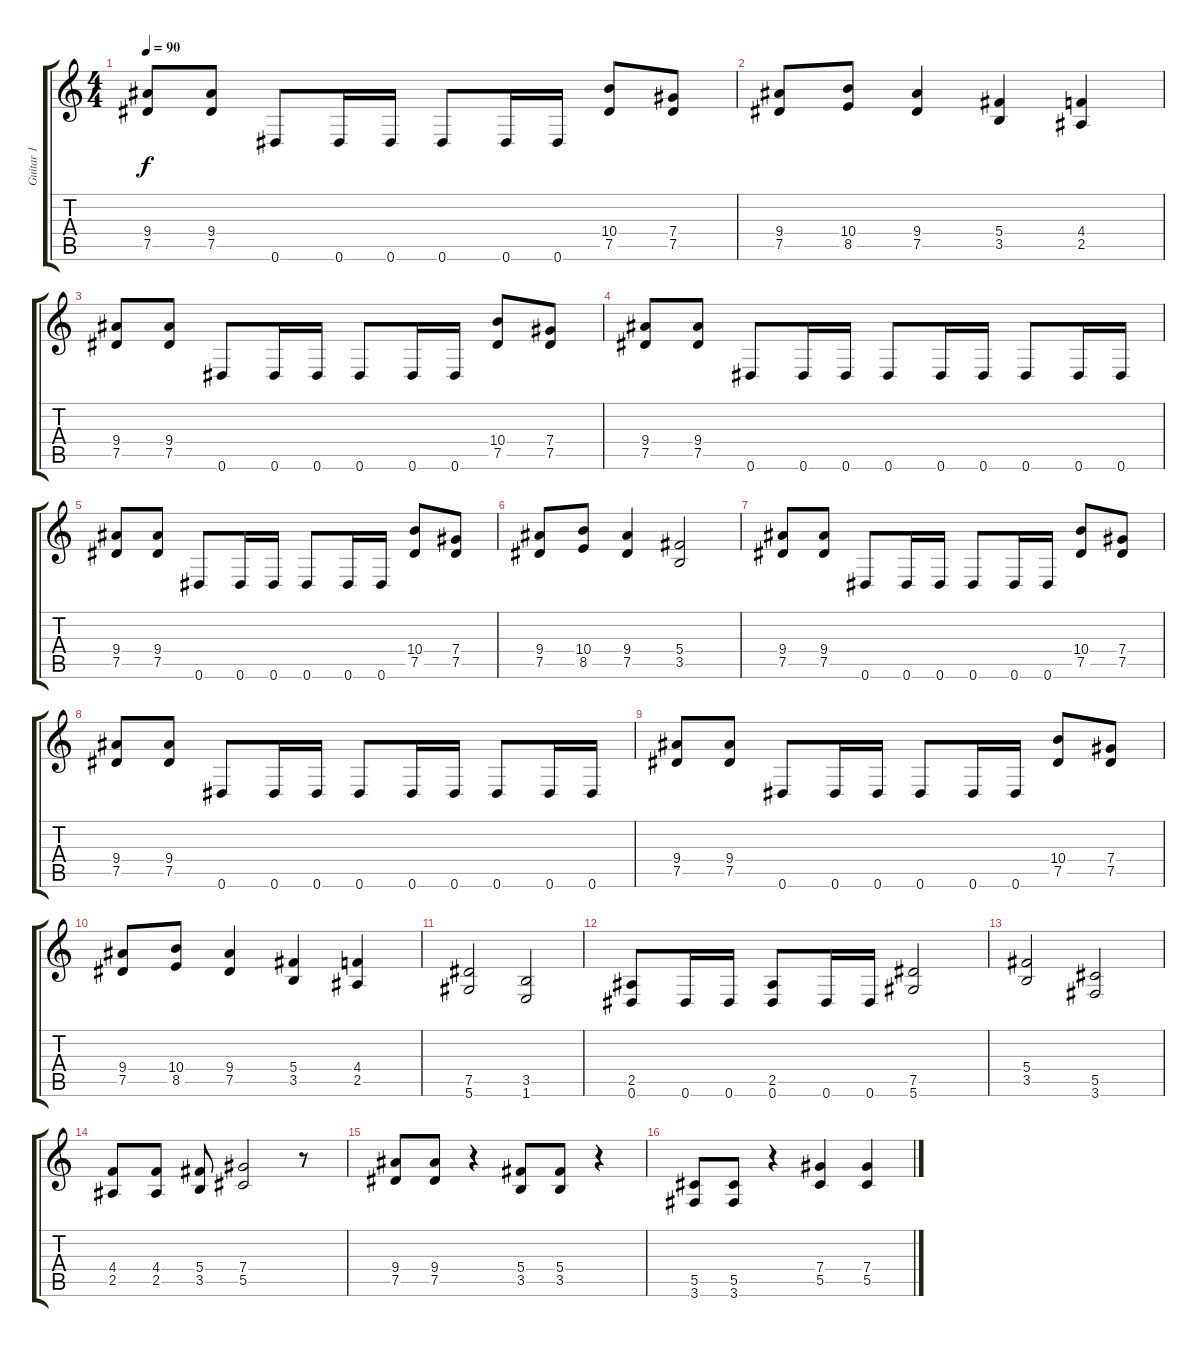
\track ("Guitar 1" "Guitar 1") {instrument distortionguitar}
\staff {score tabs}
\tuning (Eb4 Bb3 Gb3 Db3 Ab2 Eb2) {hide}
\ts (4 4)
\tempo 90
\clef g2
\ks c
(9.4 7.5).8{dy f} (9.4 7.5).8 0.6.8 0.6.16 0.6.16 0.6.8 0.6.16 0.6.16 (10.4 7.5).8 (7.4 7.5).8 |
(9.4 7.5).8 (10.4 8.5).8 (9.4 7.5).4 (5.4 3.5).4 (4.4 2.5).4 |
(9.4 7.5).8 (9.4 7.5).8 0.6.8 0.6.16 0.6.16 0.6.8 0.6.16 0.6.16 (10.4 7.5).8 (7.4 7.5).8 |
(9.4 7.5).8 (9.4 7.5).8 0.6.8 0.6.16 0.6.16 0.6.8 0.6.16 0.6.16 0.6.8 0.6.16 0.6.16 |
(9.4 7.5).8 (9.4 7.5).8 0.6.8 0.6.16 0.6.16 0.6.8 0.6.16 0.6.16 (10.4 7.5).8 (7.4 7.5).8 |
(9.4 7.5).8 (10.4 8.5).8 (9.4 7.5).4 (5.4 3.5).2 |
(9.4 7.5).8 (9.4 7.5).8 0.6.8 0.6.16 0.6.16 0.6.8 0.6.16 0.6.16 (10.4 7.5).8 (7.4 7.5).8 |
(9.4 7.5).8 (9.4 7.5).8 0.6.8 0.6.16 0.6.16 0.6.8 0.6.16 0.6.16 0.6.8 0.6.16 0.6.16 |
(9.4 7.5).8 (9.4 7.5).8 0.6.8 0.6.16 0.6.16 0.6.8 0.6.16 0.6.16 (10.4 7.5).8 (7.4 7.5).8 |
(9.4 7.5).8 (10.4 8.5).8 (9.4 7.5).4 (5.4 3.5).4 (4.4 2.5).4 |
(7.5 5.6).2 (3.5 1.6).2 |
(2.5 0.6).8 0.6.16 0.6.16 (2.5 0.6).8 0.6.16 0.6.16 (7.5 5.6).2 |
(5.4 3.5).2 (5.5 3.6).2 |
(4.4 2.5).8 (4.4 2.5).8 (5.4 3.5).8 (7.4 5.5).2 r.8 |
(9.4 7.5).8 (9.4 7.5).8 r.4 (5.4 3.5).8 (5.4 3.5).8 r.4 |
(5.5 3.6).8 (5.5 3.6).8 r.4 (7.4 5.5).4 (7.4 5.5).4
